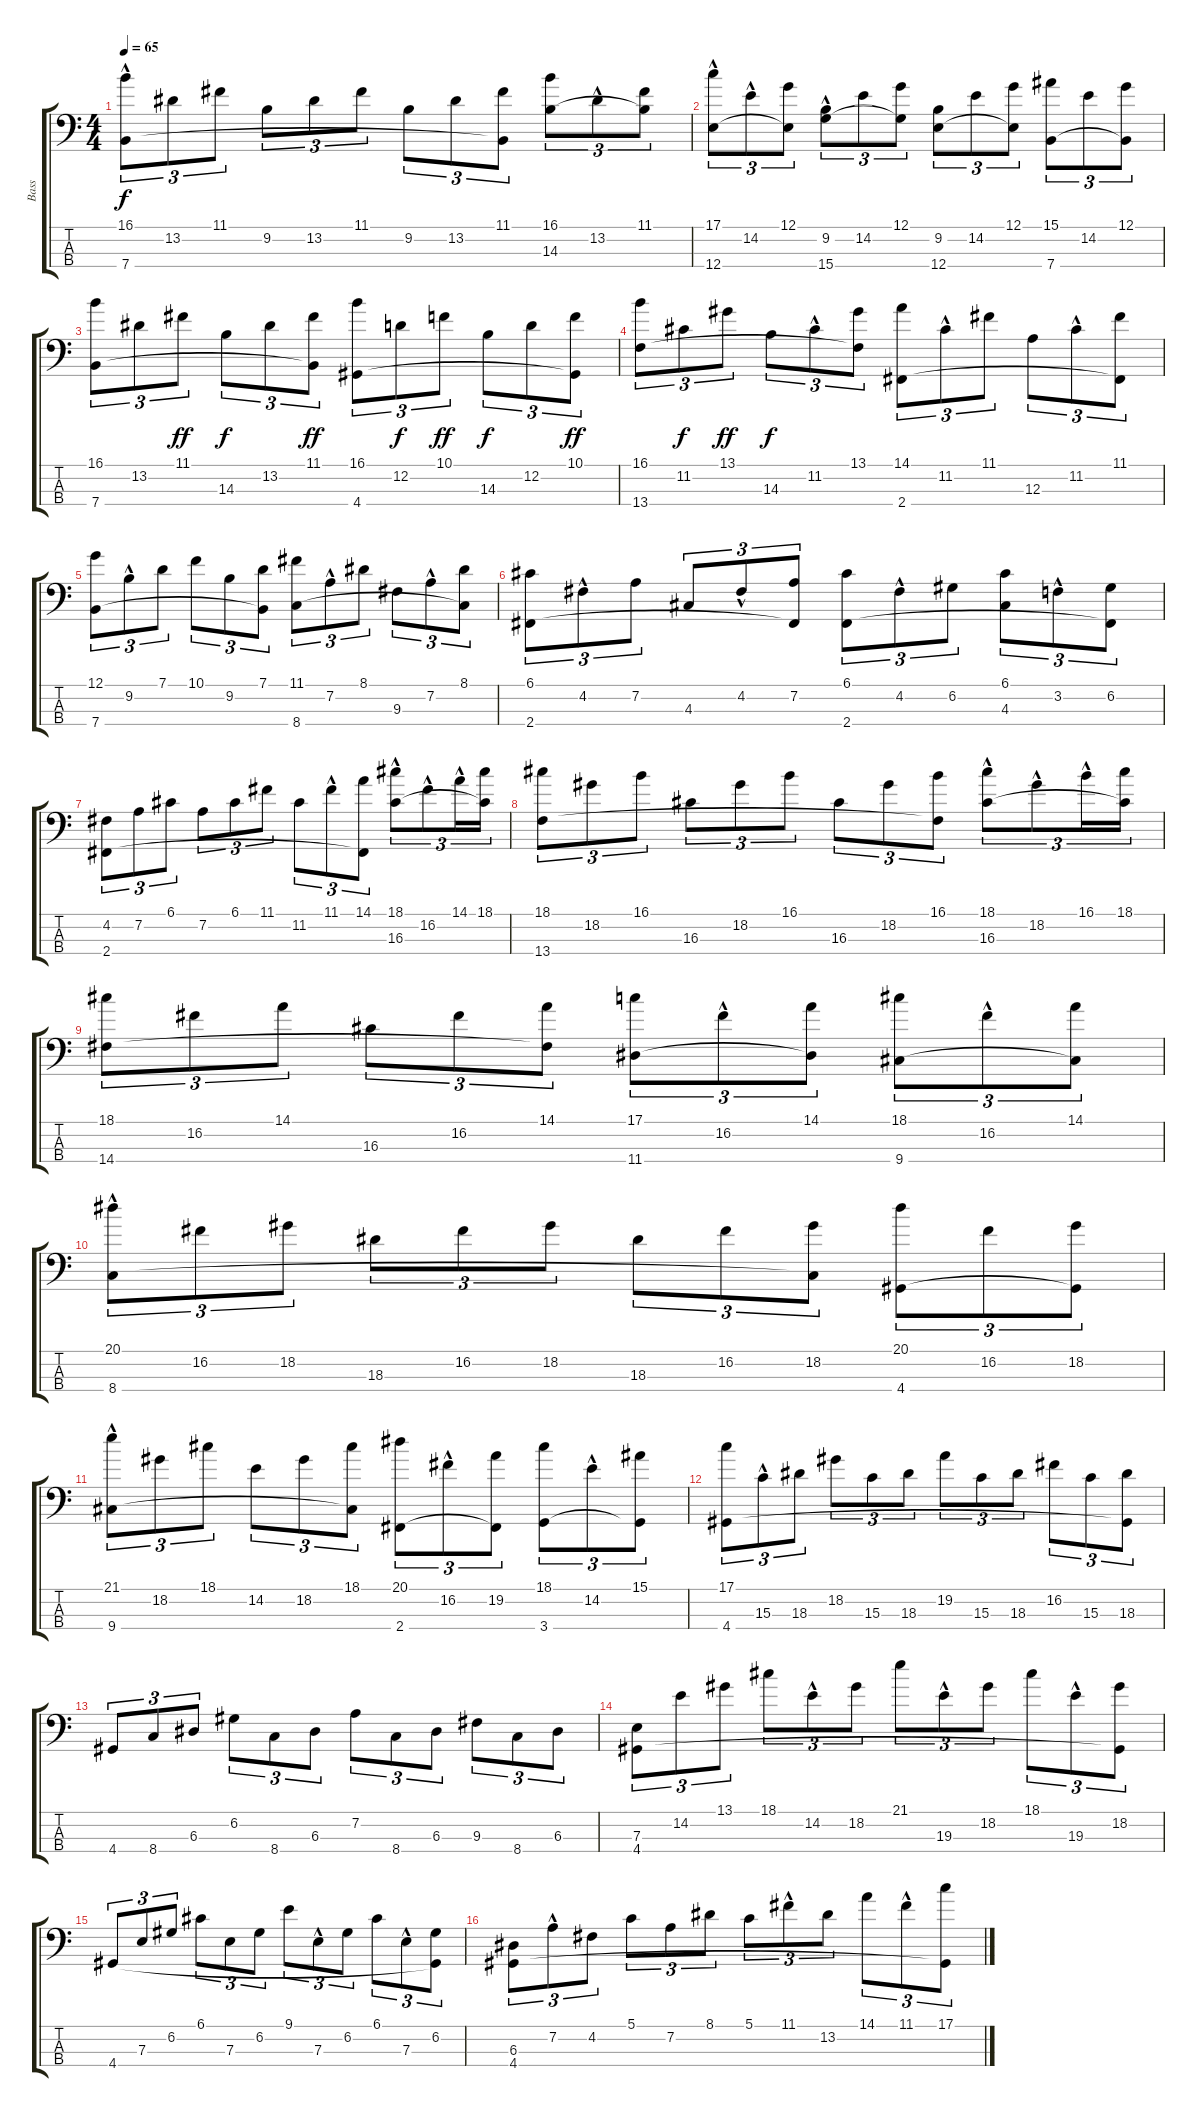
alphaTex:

\track ("Bass" "Bass") {instrument electricbassfinger}
\staff {score tabs}
\tuning (G2 D2 A1 E1) {hide}
\ts (4 4)
\tempo 65
\clef f4
\ks c
(16.1{hac} 7.4).8{tu (3 2) dy f} 13.2.8{tu (3 2)} 11.1.8{tu (3 2)} 9.2.8{tu (3 2)} 13.2.8{tu (3 2)} 11.1.8{tu (3 2)} 9.2.8{tu (3 2)} 13.2.8{tu (3 2)} (11.1 7.4{t}).8{tu (3 2)} (16.1 14.3).8{tu (3 2)} 13.2{hac}.8{tu (3 2)} (11.1 14.3{t}).8{tu (3 2)} |
(17.1{hac} 12.4).8{tu (3 2)} 14.2{hac}.8{tu (3 2)} (12.1 12.4{t}).8{tu (3 2)} (9.2{hac} 15.4).8{tu (3 2)} 14.2.8{tu (3 2)} (12.1 15.4{t}).8{tu (3 2)} (9.2 12.4).8{tu (3 2)} 14.2.8{tu (3 2)} (12.1 12.4{t}).8{tu (3 2)} (15.1 7.4).8{tu (3 2)} 14.2.8{tu (3 2)} (12.1 7.4{t}).8{tu (3 2)} |
(16.1 7.4).8{tu (3 2)} 13.2.8{tu (3 2)} 11.1.8{tu (3 2) dy ff} 14.3.8{tu (3 2) dy f} 13.2.8{tu (3 2)} (11.1 7.4{t}).8{tu (3 2) dy ff} (16.1 4.4).8{tu (3 2)} 12.2.8{tu (3 2) dy f} 10.1.8{tu (3 2) dy ff} 14.3.8{tu (3 2) dy f} 12.2.8{tu (3 2)} (10.1 4.4{t}).8{tu (3 2) dy ff} |
(16.1 13.4).8{tu (3 2)} 11.2.8{tu (3 2) dy f} 13.1.8{tu (3 2) dy ff} 14.3.8{tu (3 2) dy f} 11.2{hac}.8{tu (3 2)} (13.1 13.4{t}).8{tu (3 2)} (14.1 2.4).8{tu (3 2)} 11.2{hac}.8{tu (3 2)} 11.1.8{tu (3 2)} 12.3.8{tu (3 2)} 11.2{hac}.8{tu (3 2)} (11.1 2.4{t}).8{tu (3 2)} |
(12.1 7.4).8{tu (3 2)} 9.2{hac}.8{tu (3 2)} 7.1.8{tu (3 2)} 10.1.8{tu (3 2)} 9.2.8{tu (3 2)} (7.1 7.4{t}).8{tu (3 2)} (11.1 8.4).8{tu (3 2)} 7.2{hac}.8{tu (3 2)} 8.1.8{tu (3 2)} 9.3.8{tu (3 2)} 7.2{hac}.8{tu (3 2)} (8.1 8.4{t}).8{tu (3 2)} |
(6.1 2.4).8{tu (3 2)} 4.2{hac}.8{tu (3 2)} 7.2.8{tu (3 2)} 4.3.8{tu (3 2)} 4.2{hac}.8{tu (3 2)} (7.2 2.4{t}).8{tu (3 2)} (6.1 2.4).8{tu (3 2)} 4.2{hac}.8{tu (3 2)} 6.2.8{tu (3 2)} (6.1 4.3).8{tu (3 2)} 3.2{hac}.8{tu (3 2)} (6.2 2.4{t}).8{tu (3 2)} |
(4.2 2.4).8{tu (3 2)} 7.2.8{tu (3 2)} 6.1.8{tu (3 2)} 7.2.8{tu (3 2)} 6.1.8{tu (3 2)} 11.1.8{tu (3 2)} 11.2.8{tu (3 2)} 11.1{hac}.8{tu (3 2)} (14.1 2.4{t}).8{tu (3 2)} (18.1{hac} 16.3).8{tu (3 2)} 16.2{hac}.8{tu (3 2)} 14.1{hac}.16{tu (3 2)} (18.1 16.3{t}).16{tu (3 2)} |
(18.1 13.4).8{tu (3 2)} 18.2.8{tu (3 2)} 16.1.8{tu (3 2)} 16.3.8{tu (3 2)} 18.2.8{tu (3 2)} 16.1.8{tu (3 2)} 16.3.8{tu (3 2)} 18.2.8{tu (3 2)} (16.1 13.4{t}).8{tu (3 2)} (18.1{hac} 16.3).8{tu (3 2)} 18.2{hac}.8{tu (3 2)} 16.1{hac}.16{tu (3 2)} (18.1 16.3{t}).16{tu (3 2)} |
(18.1 14.4).8{tu (3 2)} 16.2.8{tu (3 2)} 14.1.8{tu (3 2)} 16.3.8{tu (3 2)} 16.2.8{tu (3 2)} (14.1 14.4{t}).8{tu (3 2)} (17.1 11.4).8{tu (3 2)} 16.2{hac}.8{tu (3 2)} (14.1 11.4{t}).8{tu (3 2)} (18.1 9.4).8{tu (3 2)} 16.2{hac}.8{tu (3 2)} (14.1 9.4{t}).8{tu (3 2)} |
(20.1{hac} 8.4{hac}).8{tu (3 2)} 16.2.8{tu (3 2)} 18.2.8{tu (3 2)} 18.3.8{tu (3 2)} 16.2.8{tu (3 2)} 18.2.8{tu (3 2)} 18.3.8{tu (3 2)} 16.2.8{tu (3 2)} (18.2 8.4{t}).8{tu (3 2)} (20.1 4.4).8{tu (3 2)} 16.2.8{tu (3 2)} (18.2 4.4{t}).8{tu (3 2)} |
(21.1{hac} 9.4).8{tu (3 2)} 18.2.8{tu (3 2)} 18.1.8{tu (3 2)} 14.2.8{tu (3 2)} 18.2.8{tu (3 2)} (18.1 9.4{t}).8{tu (3 2)} (20.1 2.4).8{tu (3 2)} 16.2{hac}.8{tu (3 2)} (19.2 2.4{t}).8{tu (3 2)} (18.1 3.4).8{tu (3 2)} 14.2{hac}.8{tu (3 2)} (15.1 3.4{t}).8{tu (3 2)} |
(17.1 4.4).8{tu (3 2)} 15.3{hac}.8{tu (3 2)} 18.3.8{tu (3 2)} 18.2.8{tu (3 2)} 15.3.8{tu (3 2)} 18.3.8{tu (3 2)} 19.2.8{tu (3 2)} 15.3.8{tu (3 2)} 18.3.8{tu (3 2)} 16.2.8{tu (3 2)} 15.3.8{tu (3 2)} (18.3 4.4{t}).8{tu (3 2)} |
4.4.8{tu (3 2)} 8.4.8{tu (3 2)} 6.3.8{tu (3 2)} 6.2.8{tu (3 2)} 8.4.8{tu (3 2)} 6.3.8{tu (3 2)} 7.2.8{tu (3 2)} 8.4.8{tu (3 2)} 6.3.8{tu (3 2)} 9.3.8{tu (3 2)} 8.4.8{tu (3 2)} 6.3.8{tu (3 2)} |
(7.3 4.4).8{tu (3 2)} 14.2.8{tu (3 2)} 13.1.8{tu (3 2)} 18.1.8{tu (3 2)} 14.2{hac}.8{tu (3 2)} 18.2.8{tu (3 2)} 21.1.8{tu (3 2)} 19.3{hac}.8{tu (3 2)} 18.2.8{tu (3 2)} 18.1.8{tu (3 2)} 19.3{hac}.8{tu (3 2)} (18.2 4.4{t}).8{tu (3 2)} |
4.4.8{tu (3 2)} 7.3.8{tu (3 2)} 6.2.8{tu (3 2)} 6.1.8{tu (3 2)} 7.3.8{tu (3 2)} 6.2.8{tu (3 2)} 9.1.8{tu (3 2)} 7.3{hac}.8{tu (3 2)} 6.2.8{tu (3 2)} 6.1.8{tu (3 2)} 7.3{hac}.8{tu (3 2)} (6.2 4.4{t}).8{tu (3 2)} |
(6.3 4.4).8{tu (3 2)} 7.2{hac}.8{tu (3 2)} 4.2.8{tu (3 2)} 5.1.8{tu (3 2)} 7.2.8{tu (3 2)} 8.1.8{tu (3 2)} 5.1.8{tu (3 2)} 11.1{hac}.8{tu (3 2)} 13.2.8{tu (3 2)} 14.1.8{tu (3 2)} 11.1{hac}.8{tu (3 2)} (17.1 4.4{t}).8{tu (3 2)}
